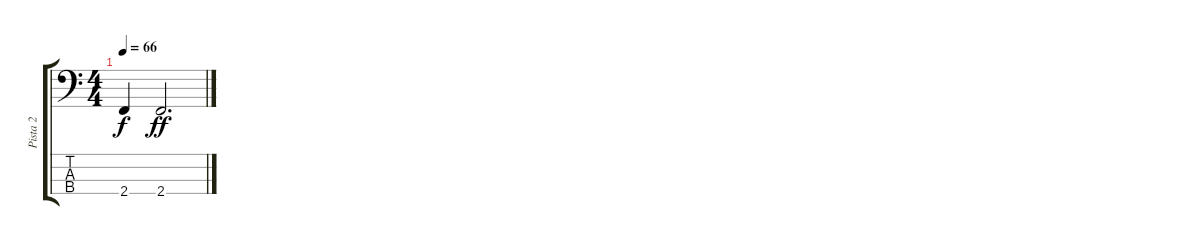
\track ("Pista 2" "Pista 2") {instrument electricbasspick}
\staff {score tabs}
\tuning (Gb2 Db2 Ab1 Eb1) {hide}
\ts (4 4)
\tempo 66
\clef f4
\ks c
2.4{t}.4{dy f} 2.4.2{d dy ff}
